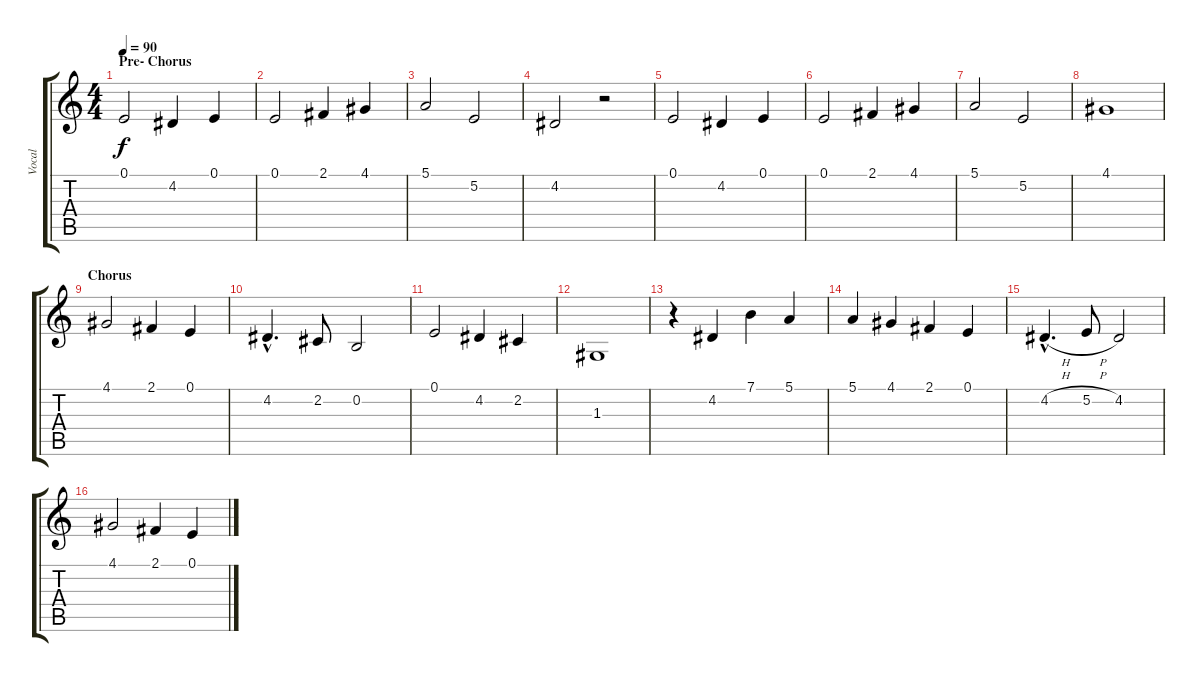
\track ("Vocal" "Vocal") {instrument lead4chiff}
\staff {score tabs}
\tuning (E4 B3 G3 D3 A2 E2) {hide}
\ts (4 4)
\section ("" "Pre- Chorus")
\tempo 90
\clef g2
\ks c
0.1.2{dy f} 4.2.4 0.1.4 |
0.1.2 2.1.4 4.1.4 |
5.1.2 5.2.2 |
4.2.2 r.2 |
0.1.2 4.2.4 0.1.4 |
0.1.2 2.1.4 4.1.4 |
5.1.2 5.2.2 |
4.1.1 |
\section ("" "Chorus")
4.1.2 2.1.4 0.1.4 |
4.2{hac}.4{d} 2.2.8 0.2.2 |
0.1.2 4.2.4 2.2.4 |
1.3.1 |
r.4 4.2.4 7.1.4 5.1.4 |
5.1.4 4.1.4 2.1.4 0.1.4 |
4.2{h hac}.4{d} 5.2{h}.8 4.2.2 |
4.1.2 2.1.4 0.1.4
